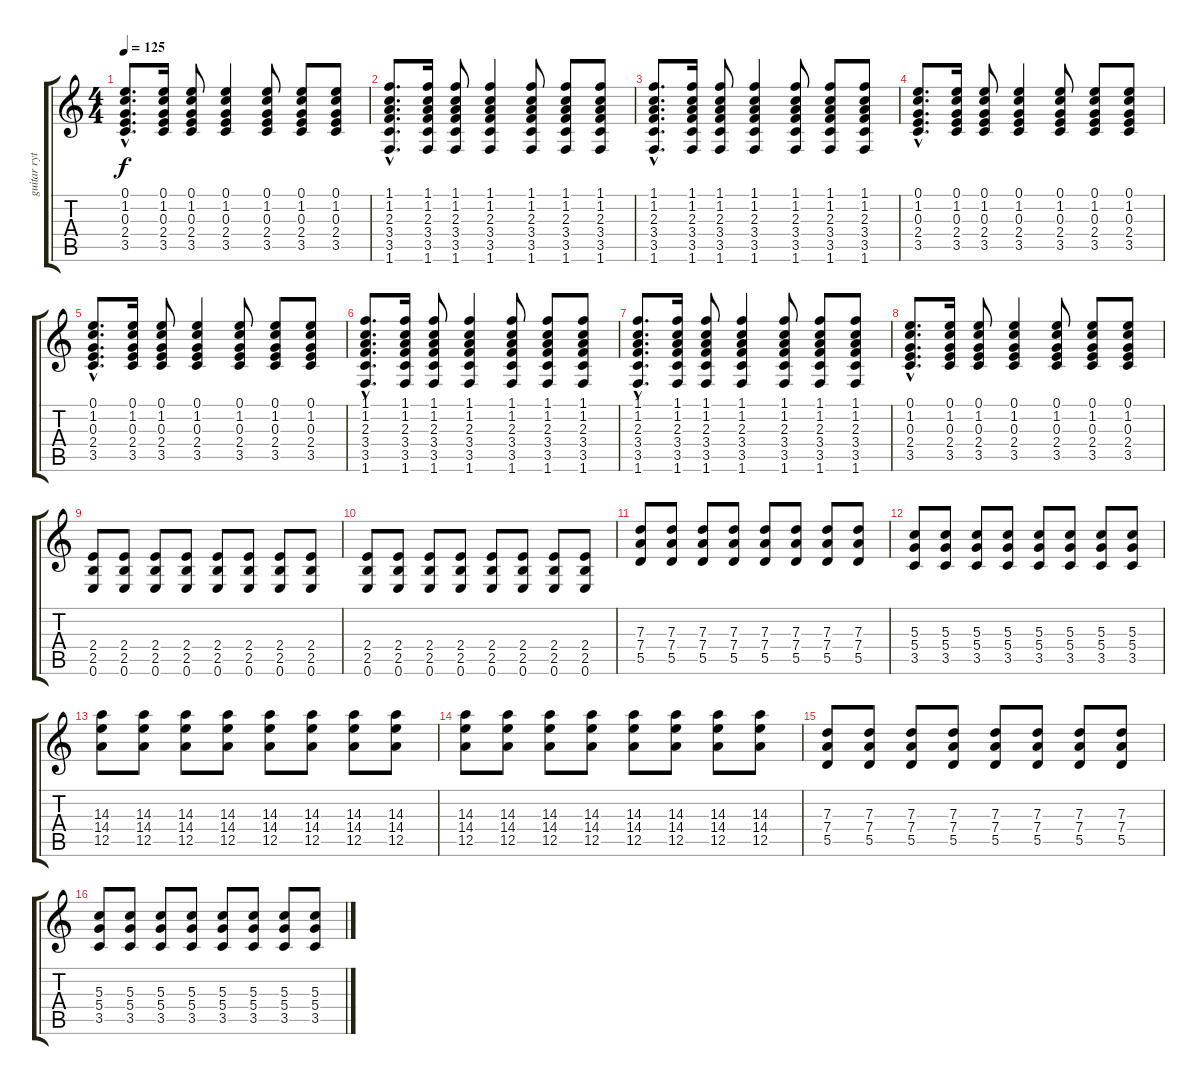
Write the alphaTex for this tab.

\track ("guitar rythmik" "guitar ryt") {instrument distortionguitar}
\staff {score tabs}
\tuning (E4 B3 G3 D3 A2 E2) {hide}
\ts (4 4)
\tempo 125
\clef g2
\ks c
(0.1{hac} 1.2{hac} 0.3{hac} 2.4{hac} 3.5{hac}).8{d dy f} (0.1 1.2 0.3 2.4 3.5).16 (0.1 1.2 0.3 2.4 3.5).8 (0.1 1.2 0.3 2.4 3.5).4 (0.1 1.2 0.3 2.4 3.5).8 (0.1 1.2 0.3 2.4 3.5).8 (0.1 1.2 0.3 2.4 3.5).8 |
(1.1{hac} 1.2{hac} 2.3{hac} 3.4{hac} 3.5{hac} 1.6{hac}).8{d} (1.1 1.2 2.3 3.4 3.5 1.6).16 (1.1 1.2 2.3 3.4 3.5 1.6).8 (1.1 1.2 2.3 3.4 3.5 1.6).4 (1.1 1.2 2.3 3.4 3.5 1.6).8 (1.1 1.2 2.3 3.4 3.5 1.6).8 (1.1 1.2 2.3 3.4 3.5 1.6).8 |
(1.1{hac} 1.2{hac} 2.3{hac} 3.4{hac} 3.5{hac} 1.6{hac}).8{d} (1.1 1.2 2.3 3.4 3.5 1.6).16 (1.1 1.2 2.3 3.4 3.5 1.6).8 (1.1 1.2 2.3 3.4 3.5 1.6).4 (1.1 1.2 2.3 3.4 3.5 1.6).8 (1.1 1.2 2.3 3.4 3.5 1.6).8 (1.1 1.2 2.3 3.4 3.5 1.6).8 |
(0.1{hac} 1.2{hac} 0.3{hac} 2.4{hac} 3.5{hac}).8{d} (0.1 1.2 0.3 2.4 3.5).16 (0.1 1.2 0.3 2.4 3.5).8 (0.1 1.2 0.3 2.4 3.5).4 (0.1 1.2 0.3 2.4 3.5).8 (0.1 1.2 0.3 2.4 3.5).8 (0.1 1.2 0.3 2.4 3.5).8 |
(0.1{hac} 1.2{hac} 0.3{hac} 2.4{hac} 3.5{hac}).8{d} (0.1 1.2 0.3 2.4 3.5).16 (0.1 1.2 0.3 2.4 3.5).8 (0.1 1.2 0.3 2.4 3.5).4 (0.1 1.2 0.3 2.4 3.5).8 (0.1 1.2 0.3 2.4 3.5).8 (0.1 1.2 0.3 2.4 3.5).8 |
(1.1{hac} 1.2{hac} 2.3{hac} 3.4{hac} 3.5{hac} 1.6{hac}).8{d} (1.1 1.2 2.3 3.4 3.5 1.6).16 (1.1 1.2 2.3 3.4 3.5 1.6).8 (1.1 1.2 2.3 3.4 3.5 1.6).4 (1.1 1.2 2.3 3.4 3.5 1.6).8 (1.1 1.2 2.3 3.4 3.5 1.6).8 (1.1 1.2 2.3 3.4 3.5 1.6).8 |
(1.1{hac} 1.2{hac} 2.3{hac} 3.4{hac} 3.5{hac} 1.6{hac}).8{d} (1.1 1.2 2.3 3.4 3.5 1.6).16 (1.1 1.2 2.3 3.4 3.5 1.6).8 (1.1 1.2 2.3 3.4 3.5 1.6).4 (1.1 1.2 2.3 3.4 3.5 1.6).8 (1.1 1.2 2.3 3.4 3.5 1.6).8 (1.1 1.2 2.3 3.4 3.5 1.6).8 |
(0.1{hac} 1.2{hac} 0.3{hac} 2.4{hac} 3.5{hac}).8{d} (0.1 1.2 0.3 2.4 3.5).16 (0.1 1.2 0.3 2.4 3.5).8 (0.1 1.2 0.3 2.4 3.5).4 (0.1 1.2 0.3 2.4 3.5).8 (0.1 1.2 0.3 2.4 3.5).8 (0.1 1.2 0.3 2.4 3.5).8 |
(2.4 2.5 0.6).8 (2.4 2.5 0.6).8 (2.4 2.5 0.6).8 (2.4 2.5 0.6).8 (2.4 2.5 0.6).8 (2.4 2.5 0.6).8 (2.4 2.5 0.6).8 (2.4 2.5 0.6).8 |
(2.4 2.5 0.6).8 (2.4 2.5 0.6).8 (2.4 2.5 0.6).8 (2.4 2.5 0.6).8 (2.4 2.5 0.6).8 (2.4 2.5 0.6).8 (2.4 2.5 0.6).8 (2.4 2.5 0.6).8 |
(7.3 7.4 5.5).8 (7.3 7.4 5.5).8 (7.3 7.4 5.5).8 (7.3 7.4 5.5).8 (7.3 7.4 5.5).8 (7.3 7.4 5.5).8 (7.3 7.4 5.5).8 (7.3 7.4 5.5).8 |
(5.3 5.4 3.5).8 (5.3 5.4 3.5).8 (5.3 5.4 3.5).8 (5.3 5.4 3.5).8 (5.3 5.4 3.5).8 (5.3 5.4 3.5).8 (5.3 5.4 3.5).8 (5.3 5.4 3.5).8 |
(14.3 14.4 12.5).8 (14.3 14.4 12.5).8 (14.3 14.4 12.5).8 (14.3 14.4 12.5).8 (14.3 14.4 12.5).8 (14.3 14.4 12.5).8 (14.3 14.4 12.5).8 (14.3 14.4 12.5).8 |
(14.3 14.4 12.5).8 (14.3 14.4 12.5).8 (14.3 14.4 12.5).8 (14.3 14.4 12.5).8 (14.3 14.4 12.5).8 (14.3 14.4 12.5).8 (14.3 14.4 12.5).8 (14.3 14.4 12.5).8 |
(7.3 7.4 5.5).8 (7.3 7.4 5.5).8 (7.3 7.4 5.5).8 (7.3 7.4 5.5).8 (7.3 7.4 5.5).8 (7.3 7.4 5.5).8 (7.3 7.4 5.5).8 (7.3 7.4 5.5).8 |
(5.3 5.4 3.5).8 (5.3 5.4 3.5).8 (5.3 5.4 3.5).8 (5.3 5.4 3.5).8 (5.3 5.4 3.5).8 (5.3 5.4 3.5).8 (5.3 5.4 3.5).8 (5.3 5.4 3.5).8
